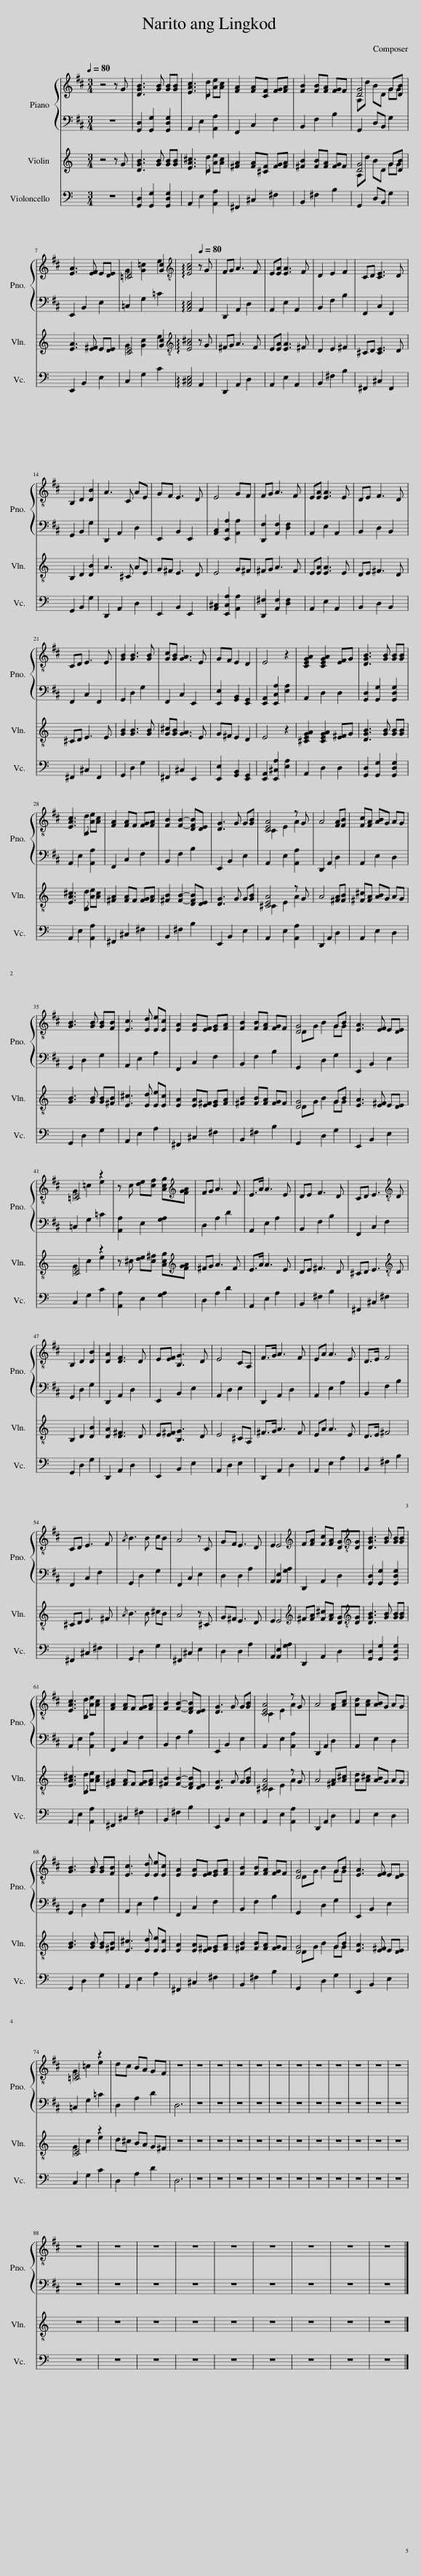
X:1
%%score { ( 1 3 ) | 2 } ( 4 5 ) 6
L:1/8
Q:1/4=80
M:3/4
I:linebreak $
K:D
V:1 treble
V:3 treble
V:2 bass
V:4 treble
V:5 treble
V:6 bass
V:1
 z4 z G | [DGB]3 [GB] [GB][GB] | [EAc]3 [Ad] [Ae][Ac] | [FA]2 [FA][CF] [FG][FA] | [FB]2 [FB][FA] [FG]F | %5
 [DG]4 G[DB] |$ [EA]3 [EF] E[DE] | [=CE]4 [G=c]2 |[K:treble-8] !arpeggio![EAc]4[Q:1/4=80] z G | FG A3 F | %10
 E[EA] [EA]3 F | D2 E2 F2 | CD [CE]3 D |$ B,2 D2 [DB]2 | A3 C AE | %15
 GF E3 D | E4 GF | FG A3 F | E[EA] [EA]3 E | DE F3 D |$ %20
 CD E3 E | [GB]2 [GB]3 [GB] | [Gc][GB] [GA]3 E | GF E2 D2 | E4 z2 | %25
 [CEGA]2 [CEGA]2 [EF]G | [DGB]3 [GB] [GB][GB] |$ [EAc]3 [Gd] [Ae][Ac] | [FA]2 [FA]F [FG][FA] | [FB]2 [FB]2- [DFB][DE] | %30
 [DG]3 G G[GB] | [CEA]4 z G | A4 [FA][FB] | [Fc][FA] [AB]G AG |$ [GB]3 [GB] [GB][FB] | %35
 [Ec]3 [Ed] [Ee][Ec] | [EA]2 [EA][EF] [EG][FA] | [FB]2 [FB][FA] [FG]F | [DG]4 GB | [EA]3 [EF] E[DE] |$ %40
 [=CE]4 z2 | z c [de][cf] [Acg][K:treble][FGA] | FG A3 F | E>A A3 E | DE F3 D | %45
 CD E3[K:treble-8] D |$ B,2 D2 [DB]2 | [DA]2 [DF]3 D | E[EF] [B,G]3 D | E4 CA, | %50
 F>G A3 F | EA A3 E | D>E F4 |$ CD E3 F |{/A} B3 B cB | %55
 A4 z C | GF E3 D | E2 E4 |[K:treble] F[FA] [Fc][FA] [DG][K:treble-8][DG] | [DGB]3 [GB] [GB][GB] |$ %60
 [EAc]3 [Gd] [Ae][Ac] | [FA]2 [FA]F [FG][FA] | [FB]2 [FB]2- [DFB][DE] | [DG]3 G G[GB] | [CEA]4 z G | %65
 A4 [FA][Ac] | [Ad][Ac] [AB]G AG |$ [GB]3 [GB] [GB][FB] | [Ec]3 [Ed] [Ee][Ec] | [EA]2 [EA][EF] [EG][FA] | %70
 [FB]2 [FB][FA] [FG]F | [DG]4 GB | [EA]3 [EF] E[DE] |$ [=CE]4 z2 | dc BA GF | %75
 z6 | z6 | z6 | z6 | z6 | %80
 z6 | z6 | z6 | z6 | z6 | %85
 z6 | z6 |$ z6 | z6 | z6 | %90
 z6 | z6 | z6 | z6 | z6 | %95
 z6 |] %96
V:2
 z6 | [G,,D,]2 [G,,G,]2 [G,,D,G,]2 | A,,2 E,2 [A,,A,]2 | F,,2 C,2 F,2 | B,,2 F,2 B,2 | %5
 G,,2 D,B,, G,2 |$ E,,2 B,,2 E,2 | =C,2 G,2 =C2 | !arpeggio![A,,C,E,]4 A,,2 | D,,2 A,,2 D,2 | %10
 A,,2 E,2 A,,2 | B,,2 F,2 B,2 | F,,2 C,2 F,,2 |$ G,,2 B,,2 G,2 | D,,2 A,,2 D,2 | %15
 E,,2 B,,2 E,,2 | [A,,C,]2 [E,,C,A,]2 [A,,A,]2 | [D,,F,]2 [A,,F,]2 [D,F,]2 | A,,2 E,2 A,,2 | B,,2 D,2 B,,2 |$ %20
 F,,2 C,2 F,,2 | G,,2 D,2 G,2 | F,,2 C,2 E,,2 | [E,,E,]2 [G,,B,,]2 [E,,G,,]2 | [E,,A,,]2 [E,,C,A,]2 [E,A,]2 | %25
 A,,2 D,2 D,2 | [G,,D,]2 [G,,G,]2 [G,,D,G,]2 |$ A,,2 E,2 [A,,A,]2 | F,,2 C,2 F,2 | B,,2 F,2 B,2 | %30
 E,,2 B,,2 E,2 | A,,2 E,2 [A,,A,]2 | D,,2 A,,2 D,2 | A,,2 E,2 D,2 |$ G,,2 D,2 G,2 | %35
 A,,2 E,2 A,2 | F,,2 C,2 F,2 | B,,2 F,2 B,2 | G,,2 D,2 G,2 | E,,2 B,,2 E,2 |$ %40
 =C,2 G,2 =C2 | [A,,A,]2 E,2 [G,A,]2 | D,2 A,2 D2 | A,,2 E,2 A,2 | B,,2 F,2 B,2 | %45
 F,,2 C,2 F,2 |$ G,,2 D,2 G,2 | D,,2 A,,2 D,2 | E,,2 B,,2 E,2 | A,,2 D,2 E,2 | %50
 D,,2 A,,2 D,2 | A,,2 E,2 A,2 | B,,2 F,2 B,2 |$ F,,2 C,2 F,2 | G,,2 D,2 G,2 | %55
 F,,2 C,2 E,2 | D,2 D,2 A,2 | A,,2 [A,,E,]2 [G,A,]2 | D,,2 A,,2 D,2 | [G,,D,]2 [G,,G,]2 [G,,D,G,]2 |$ %60
 A,,2 E,2 [A,,A,]2 | F,,2 C,2 F,2 | B,,2 F,2 B,2 | E,,2 B,,2 E,2 | A,,2 E,2 [A,,A,]2 | %65
 D,,2 A,,2 D,2 | A,,2 E,2 D,2 |$ G,,2 D,2 G,2 | A,,2 E,2 A,2 | F,,2 C,2 F,2 | %70
 B,,2 F,2 B,2 | G,,2 D,2 G,2 | E,,2 B,,2 E,2 |$ =C,2 G,2 =C2 | D,2 A,2 D2 | %75
 D,6 | z6 | z6 | z6 | z6 | %80
 z6 | z6 | z6 | z6 | z6 | %85
 z6 | z6 |$ z6 | z6 | z6 | %90
 z6 | z6 | z6 | z6 | z6 | %95
 z6 |] %96
V:3
 x6 | x6 | x6 | x6 | x6 | %5
 A,d BD GG |$ x6 | G2 [G=c]2 e2 |[K:treble-8] x6 | x6 | %10
 x6 | x6 | x6 |$ x6 | x6 | %15
 x6 | x6 | x6 | x6 | x6 |$ %20
 x6 | x6 | x6 | x6 | x6 | %25
 x6 | x6 |$ x6 | x6 | x6 | %30
 x6 | C2 E2 A2 | x6 | x6 |$ x6 | %35
 x6 | x6 | x6 | DG B2 GG | x6 |$ %40
 G2 =c2 e2 | x5[K:treble] x | x6 | x6 | x6 | %45
 x5[K:treble-8] x |$ x6 | x6 | x6 | x6 | %50
 x6 | x6 | x6 |$ x6 | x6 | %55
 x6 | x6 | x6 |[K:treble] x5[K:treble-8] x | x6 |$ %60
 x6 | x6 | x6 | x6 | C2 E2 A2 | %65
 x6 | x6 |$ x6 | x6 | x6 | %70
 x6 | DG B2 GG | x6 |$ G2 =c2 e2 | x6 | %75
 x6 | x6 | x6 | x6 | x6 | %80
 x6 | x6 | x6 | x6 | x6 | %85
 x6 | x6 |$ x6 | x6 | x6 | %90
 x6 | x6 | x6 | x6 | x6 | %95
 x6 |] %96
V:4
[K:C] z4 z G | [DGB]3 [GB] [GB][GB] | [EA^c]3 [Ad] [Ae][Ac] | [^FA]2 [FA][^CF] [FG][FA] | [^FB]2 [FB][FA] [FG]F | %5
 [DG]4 G[DB] |$ [EA]3 [E^F] E[DE] | [CE]4 [Gc]2 |[K:treble-8] !arpeggio![EA^c]4 z G | ^FG A3 F | %10
 E[EA] [EA]3 ^F | D2 E2 ^F2 | ^CD [CE]3 D |$ B,2 D2 [DB]2 | A3 ^C AE | %15
 G^F E3 D | E4 G^F | ^FG A3 F | E[EA] [EA]3 E | DE ^F3 D |$ %20
 ^CD E3 E | [GB]2 [GB]3 [GB] | [G^c][GB] [GA]3 E | G^F E2 D2 | E4 z2 | %25
 [^CEGA]2 [CEGA]2 [E^F]G | [DGB]3 [GB] [GB][GB] |$ [EA^c]3 [Gd] [Ae][Ac] | [^FA]2 [FA]F [FG][FA] | [^FB]2 [FB]2- [DFB][DE] | %30
 [DG]3 G G[GB] | [^CEA]4 z G | A4 [^FA][FB] | [^F^c][FA] [AB]G AG |$ [GB]3 [GB] [GB][^FB] | %35
 [E^c]3 [Ed] [Ee][Ec] | [EA]2 [EA][E^F] [EG][FA] | [^FB]2 [FB][FA] [FG]F | [DG]4 GB | [EA]3 [E^F] E[DE] |$ %40
 [CE]4 z2 | z ^c [de][c^f] [Acg][K:treble][^FGA] | ^FG A3 F | E>A A3 E | DE ^F3 D | %45
 ^CD E3[K:treble-8] D |$ B,2 D2 [DB]2 | [DA]2 [D^F]3 D | E[E^F] [B,G]3 D | E4 ^CA, | %50
 ^F>G A3 F | EA A3 E | D>E ^F4 |$ ^CD E3 ^F |{/A} B3 B ^cB | %55
 A4 z ^C | G^F E3 D | E2 E4 |[K:treble] ^F[FA] [F^c][FA] [DG][K:treble-8][DG] | [DGB]3 [GB] [GB][GB] |$ %60
 [EA^c]3 [Gd] [Ae][Ac] | [^FA]2 [FA]F [FG][FA] | [^FB]2 [FB]2- [DFB][DE] | [DG]3 G G[GB] | [^CEA]4 z G | %65
 A4 [^FA][A^c] | [Ad][A^c] [AB]G AG |$ [GB]3 [GB] [GB][^FB] | [E^c]3 [Ed] [Ee][Ec] | [EA]2 [EA][E^F] [EG][FA] | %70
 [^FB]2 [FB][FA] [FG]F | [DG]4 GB | [EA]3 [E^F] E[DE] |$ [CE]4 z2 | d^c BA G^F | %75
 z6 | z6 | z6 | z6 | z6 | %80
 z6 | z6 | z6 | z6 | z6 | %85
 z6 | z6 |$ z6 | z6 | z6 | %90
 z6 | z6 | z6 | z6 | z6 | %95
 z6 |] %96
V:5
[K:C] x6 | x6 | x6 | x6 | x6 | %5
 A,d BD GG |$ x6 | G2 [Gc]2 e2 |[K:treble-8] x6 | x6 | %10
 x6 | x6 | x6 |$ x6 | x6 | %15
 x6 | x6 | x6 | x6 | x6 |$ %20
 x6 | x6 | x6 | x6 | x6 | %25
 x6 | x6 |$ x6 | x6 | x6 | %30
 x6 | ^C2 E2 A2 | x6 | x6 |$ x6 | %35
 x6 | x6 | x6 | DG B2 GG | x6 |$ %40
 G2 c2 e2 | x5[K:treble] x | x6 | x6 | x6 | %45
 x5[K:treble-8] x |$ x6 | x6 | x6 | x6 | %50
 x6 | x6 | x6 |$ x6 | x6 | %55
 x6 | x6 | x6 |[K:treble] x5[K:treble-8] x | x6 |$ %60
 x6 | x6 | x6 | x6 | ^C2 E2 A2 | %65
 x6 | x6 |$ x6 | x6 | x6 | %70
 x6 | DG B2 GG | x6 |$ G2 c2 e2 | x6 | %75
 x6 | x6 | x6 | x6 | x6 | %80
 x6 | x6 | x6 | x6 | x6 | %85
 x6 | x6 |$ x6 | x6 | x6 | %90
 x6 | x6 | x6 | x6 | x6 | %95
 x6 |] %96
V:6
[K:C] z6 | [G,,D,]2 [G,,G,]2 [G,,D,G,]2 | A,,2 E,2 [A,,A,]2 | ^F,,2 ^C,2 ^F,2 | B,,2 ^F,2 B,2 | %5
 G,,2 D,B,, G,2 |$ E,,2 B,,2 E,2 | C,2 G,2 C2 | !arpeggio![A,,^C,E,]4 A,,2 | D,,2 A,,2 D,2 | %10
 A,,2 E,2 A,,2 | B,,2 ^F,2 B,2 | ^F,,2 ^C,2 F,,2 |$ G,,2 B,,2 G,2 | D,,2 A,,2 D,2 | %15
 E,,2 B,,2 E,,2 | [A,,^C,]2 [E,,C,A,]2 [A,,A,]2 | [D,,^F,]2 [A,,F,]2 [D,F,]2 | A,,2 E,2 A,,2 | B,,2 D,2 B,,2 |$ %20
 ^F,,2 ^C,2 F,,2 | G,,2 D,2 G,2 | ^F,,2 ^C,2 E,,2 | [E,,E,]2 [G,,B,,]2 [E,,G,,]2 | [E,,A,,]2 [E,,^C,A,]2 [E,A,]2 | %25
 A,,2 D,2 D,2 | [G,,D,]2 [G,,G,]2 [G,,D,G,]2 |$ A,,2 E,2 [A,,A,]2 | ^F,,2 ^C,2 ^F,2 | B,,2 ^F,2 B,2 | %30
 E,,2 B,,2 E,2 | A,,2 E,2 [A,,A,]2 | D,,2 A,,2 D,2 | A,,2 E,2 D,2 |$ G,,2 D,2 G,2 | %35
 A,,2 E,2 A,2 | ^F,,2 ^C,2 ^F,2 | B,,2 ^F,2 B,2 | G,,2 D,2 G,2 | E,,2 B,,2 E,2 |$ %40
 C,2 G,2 C2 | [A,,A,]2 E,2 [G,A,]2 | D,2 A,2 D2 | A,,2 E,2 A,2 | B,,2 ^F,2 B,2 | %45
 ^F,,2 ^C,2 ^F,2 |$ G,,2 D,2 G,2 | D,,2 A,,2 D,2 | E,,2 B,,2 E,2 | A,,2 D,2 E,2 | %50
 D,,2 A,,2 D,2 | A,,2 E,2 A,2 | B,,2 ^F,2 B,2 |$ ^F,,2 ^C,2 ^F,2 | G,,2 D,2 G,2 | %55
 ^F,,2 ^C,2 E,2 | D,2 D,2 A,2 | A,,2 [A,,E,]2 [G,A,]2 | D,,2 A,,2 D,2 | [G,,D,]2 [G,,G,]2 [G,,D,G,]2 |$ %60
 A,,2 E,2 [A,,A,]2 | ^F,,2 ^C,2 ^F,2 | B,,2 ^F,2 B,2 | E,,2 B,,2 E,2 | A,,2 E,2 [A,,A,]2 | %65
 D,,2 A,,2 D,2 | A,,2 E,2 D,2 |$ G,,2 D,2 G,2 | A,,2 E,2 A,2 | ^F,,2 ^C,2 ^F,2 | %70
 B,,2 ^F,2 B,2 | G,,2 D,2 G,2 | E,,2 B,,2 E,2 |$ C,2 G,2 C2 | D,2 A,2 D2 | %75
 D,6 | z6 | z6 | z6 | z6 | %80
 z6 | z6 | z6 | z6 | z6 | %85
 z6 | z6 |$ z6 | z6 | z6 | %90
 z6 | z6 | z6 | z6 | z6 | %95
 z6 |] %96
